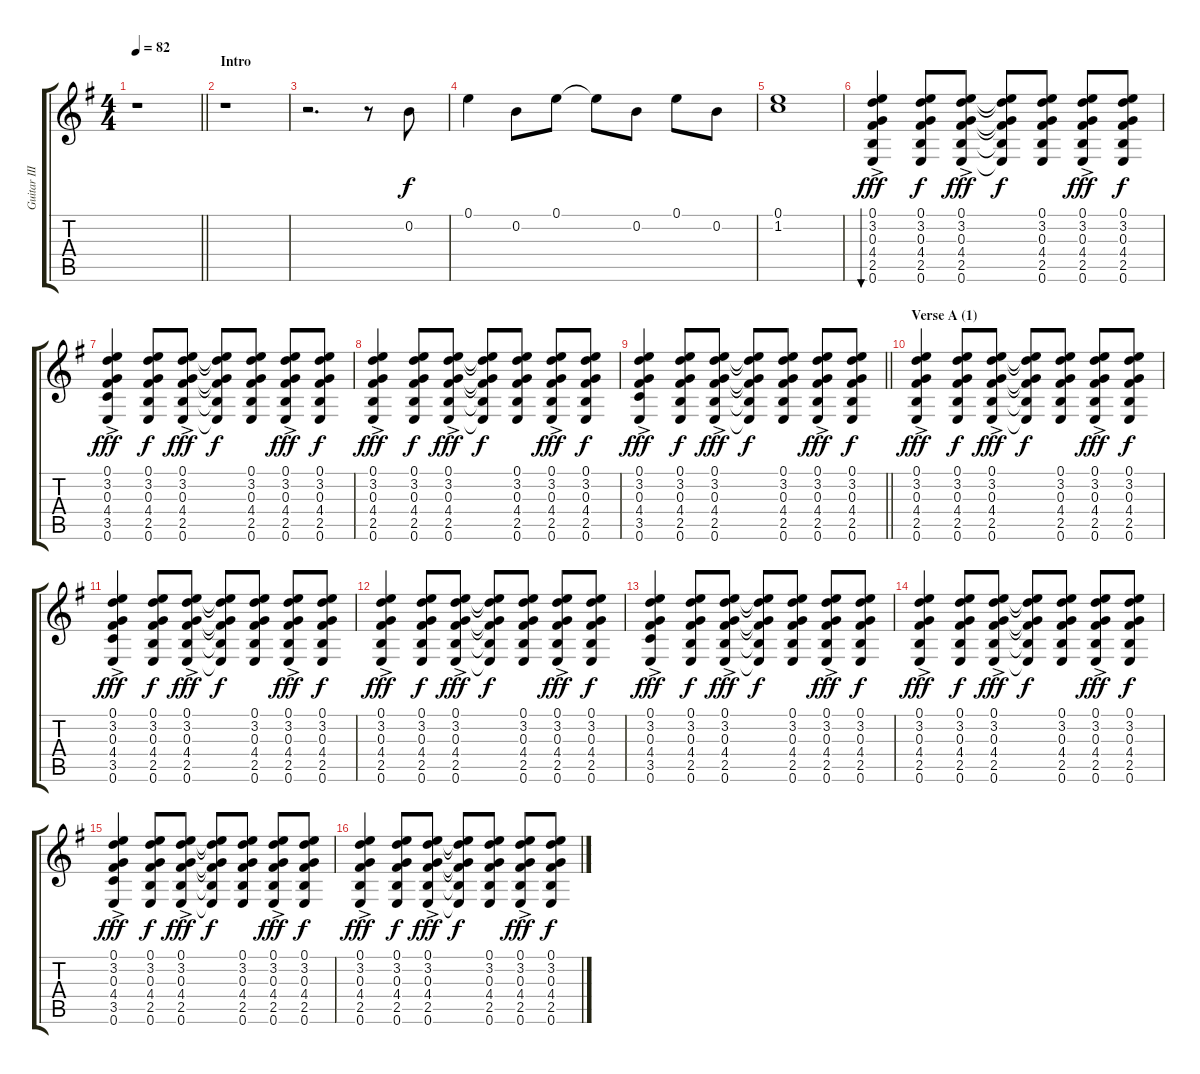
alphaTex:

\track ("Guitar III" "Guitar III") {instrument acousticguitarsteel}
\staff {score tabs}
\tuning (E4 B3 G3 D3 A2 E2) {hide}
\ts (4 4)
\tempo 82
\clef g2
\barLineRight lightlight
\ks eminor
r.1{dy f instrument acousticguitarsteel} |
\section ("" "Intro")
r.1 |
r.2{d} r.8 0.2.8 |
0.1.4 0.2.8 0.1.8 0.1{t}.8 0.2.8 0.1.8 0.2.8 |
(0.1 1.2).1 |
(0.1{ac} 3.2{ac} 0.3{ac} 4.4{ac} 2.5{ac} 0.6{ac}).4{bu 120 dy fff} (0.1 3.2 0.3 4.4 2.5 0.6).8{dy f} (0.1{ac} 3.2{ac} 0.3{ac} 4.4{ac} 2.5{ac} 0.6{ac}).8{dy fff} (0.1{t} 3.2{t} 0.3{t} 4.4{t} 2.5{t} 0.6{t}).8{dy f} (0.1 3.2 0.3 4.4 2.5 0.6).8 (0.1{ac} 3.2{ac} 0.3{ac} 4.4{ac} 2.5{ac} 0.6{ac}).8{dy fff} (0.1 3.2 0.3 4.4 2.5 0.6).8{dy f} |
(0.1{ac} 3.2{ac} 0.3{ac} 4.4{ac} 3.5{ac} 0.6{ac}).4{dy fff} (0.1 3.2 0.3 4.4 2.5 0.6).8{dy f} (0.1{ac} 3.2{ac} 0.3{ac} 4.4{ac} 2.5{ac} 0.6{ac}).8{dy fff} (0.1{t} 3.2{t} 0.3{t} 4.4{t} 2.5{t} 0.6{t}).8{dy f} (0.1 3.2 0.3 4.4 2.5 0.6).8 (0.1{ac} 3.2{ac} 0.3{ac} 4.4{ac} 2.5{ac} 0.6{ac}).8{dy fff} (0.1 3.2 0.3 4.4 2.5 0.6).8{dy f} |
(0.1{ac} 3.2{ac} 0.3{ac} 4.4{ac} 2.5{ac} 0.6{ac}).4{dy fff} (0.1 3.2 0.3 4.4 2.5 0.6).8{dy f} (0.1{ac} 3.2{ac} 0.3{ac} 4.4{ac} 2.5{ac} 0.6{ac}).8{dy fff} (0.1{t} 3.2{t} 0.3{t} 4.4{t} 2.5{t} 0.6{t}).8{dy f} (0.1 3.2 0.3 4.4 2.5 0.6).8 (0.1{ac} 3.2{ac} 0.3{ac} 4.4{ac} 2.5{ac} 0.6{ac}).8{dy fff} (0.1 3.2 0.3 4.4 2.5 0.6).8{dy f} |
\barLineRight lightlight
(0.1{ac} 3.2{ac} 0.3{ac} 4.4{ac} 3.5{ac} 0.6{ac}).4{dy fff} (0.1 3.2 0.3 4.4 2.5 0.6).8{dy f} (0.1{ac} 3.2{ac} 0.3{ac} 4.4{ac} 2.5{ac} 0.6{ac}).8{dy fff} (0.1{t} 3.2{t} 0.3{t} 4.4{t} 2.5{t} 0.6{t}).8{dy f} (0.1 3.2 0.3 4.4 2.5 0.6).8 (0.1{ac} 3.2{ac} 0.3{ac} 4.4{ac} 2.5{ac} 0.6{ac}).8{dy fff} (0.1 3.2 0.3 4.4 2.5 0.6).8{dy f} |
\section ("" "Verse A (1)")
(0.1{ac} 3.2{ac} 0.3{ac} 4.4{ac} 2.5{ac} 0.6{ac}).4{dy fff} (0.1 3.2 0.3 4.4 2.5 0.6).8{dy f} (0.1{ac} 3.2{ac} 0.3{ac} 4.4{ac} 2.5{ac} 0.6{ac}).8{dy fff} (0.1{t} 3.2{t} 0.3{t} 4.4{t} 2.5{t} 0.6{t}).8{dy f} (0.1 3.2 0.3 4.4 2.5 0.6).8 (0.1{ac} 3.2{ac} 0.3{ac} 4.4{ac} 2.5{ac} 0.6{ac}).8{dy fff} (0.1 3.2 0.3 4.4 2.5 0.6).8{dy f} |
(0.1{ac} 3.2{ac} 0.3{ac} 4.4{ac} 3.5{ac} 0.6{ac}).4{dy fff} (0.1 3.2 0.3 4.4 2.5 0.6).8{dy f} (0.1{ac} 3.2{ac} 0.3{ac} 4.4{ac} 2.5{ac} 0.6{ac}).8{dy fff} (0.1{t} 3.2{t} 0.3{t} 4.4{t} 2.5{t} 0.6{t}).8{dy f} (0.1 3.2 0.3 4.4 2.5 0.6).8 (0.1{ac} 3.2{ac} 0.3{ac} 4.4{ac} 2.5{ac} 0.6{ac}).8{dy fff} (0.1 3.2 0.3 4.4 2.5 0.6).8{dy f} |
(0.1{ac} 3.2{ac} 0.3{ac} 4.4{ac} 2.5{ac} 0.6{ac}).4{dy fff} (0.1 3.2 0.3 4.4 2.5 0.6).8{dy f} (0.1{ac} 3.2{ac} 0.3{ac} 4.4{ac} 2.5{ac} 0.6{ac}).8{dy fff} (0.1{t} 3.2{t} 0.3{t} 4.4{t} 2.5{t} 0.6{t}).8{dy f} (0.1 3.2 0.3 4.4 2.5 0.6).8 (0.1{ac} 3.2{ac} 0.3{ac} 4.4{ac} 2.5{ac} 0.6{ac}).8{dy fff} (0.1 3.2 0.3 4.4 2.5 0.6).8{dy f} |
(0.1{ac} 3.2{ac} 0.3{ac} 4.4{ac} 3.5{ac} 0.6{ac}).4{dy fff} (0.1 3.2 0.3 4.4 2.5 0.6).8{dy f} (0.1{ac} 3.2{ac} 0.3{ac} 4.4{ac} 2.5{ac} 0.6{ac}).8{dy fff} (0.1{t} 3.2{t} 0.3{t} 4.4{t} 2.5{t} 0.6{t}).8{dy f} (0.1 3.2 0.3 4.4 2.5 0.6).8 (0.1{ac} 3.2{ac} 0.3{ac} 4.4{ac} 2.5{ac} 0.6{ac}).8{dy fff} (0.1 3.2 0.3 4.4 2.5 0.6).8{dy f} |
(0.1{ac} 3.2{ac} 0.3{ac} 4.4{ac} 2.5{ac} 0.6{ac}).4{dy fff} (0.1 3.2 0.3 4.4 2.5 0.6).8{dy f} (0.1{ac} 3.2{ac} 0.3{ac} 4.4{ac} 2.5{ac} 0.6{ac}).8{dy fff} (0.1{t} 3.2{t} 0.3{t} 4.4{t} 2.5{t} 0.6{t}).8{dy f} (0.1 3.2 0.3 4.4 2.5 0.6).8 (0.1{ac} 3.2{ac} 0.3{ac} 4.4{ac} 2.5{ac} 0.6{ac}).8{dy fff} (0.1 3.2 0.3 4.4 2.5 0.6).8{dy f} |
(0.1{ac} 3.2{ac} 0.3{ac} 4.4{ac} 3.5{ac} 0.6{ac}).4{dy fff} (0.1 3.2 0.3 4.4 2.5 0.6).8{dy f} (0.1{ac} 3.2{ac} 0.3{ac} 4.4{ac} 2.5{ac} 0.6{ac}).8{dy fff} (0.1{t} 3.2{t} 0.3{t} 4.4{t} 2.5{t} 0.6{t}).8{dy f} (0.1 3.2 0.3 4.4 2.5 0.6).8 (0.1{ac} 3.2{ac} 0.3{ac} 4.4{ac} 2.5{ac} 0.6{ac}).8{dy fff} (0.1 3.2 0.3 4.4 2.5 0.6).8{dy f} |
(0.1{ac} 3.2{ac} 0.3{ac} 4.4{ac} 2.5{ac} 0.6{ac}).4{dy fff} (0.1 3.2 0.3 4.4 2.5 0.6).8{dy f} (0.1{ac} 3.2{ac} 0.3{ac} 4.4{ac} 2.5{ac} 0.6{ac}).8{dy fff} (0.1{t} 3.2{t} 0.3{t} 4.4{t} 2.5{t} 0.6{t}).8{dy f} (0.1 3.2 0.3 4.4 2.5 0.6).8 (0.1{ac} 3.2{ac} 0.3{ac} 4.4{ac} 2.5{ac} 0.6{ac}).8{dy fff} (0.1 3.2 0.3 4.4 2.5 0.6).8{dy f}
